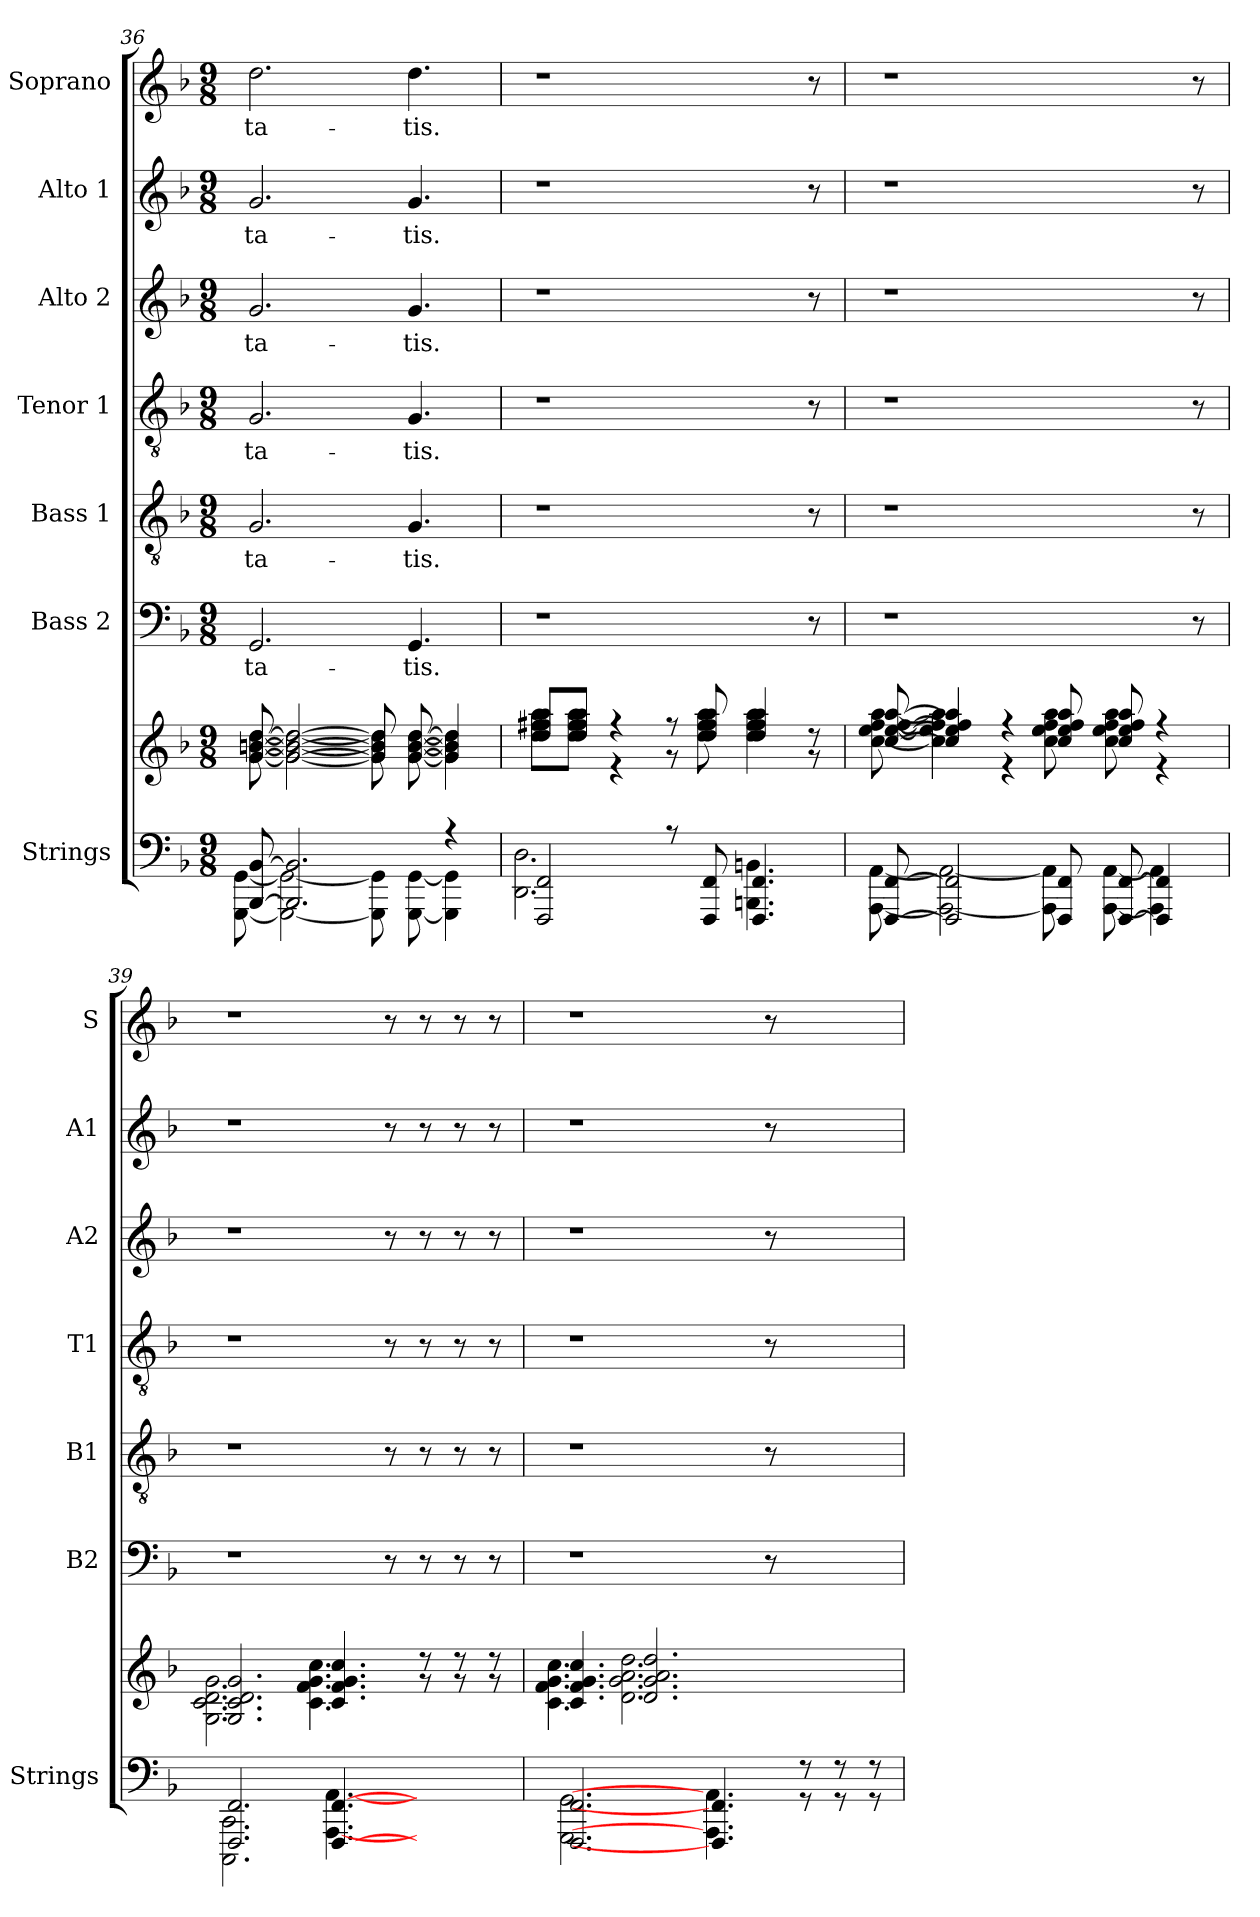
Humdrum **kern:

**kern	**kern	**kern	**text	**kern	**text	**kern	**text	**kern	**text	**kern	**text	**kern	**text
*part7	*part7	*part6	*part6	*part5	*part5	*part4	*part4	*part3	*part3	*part2	*part2	*part1	*part1
*staff8	*staff7	*staff6	*staff6	*staff5	*staff5	*staff4	*staff4	*staff3	*staff3	*staff2	*staff2	*staff1	*staff1
*I"Strings	*	*I"Bass 2	*	*I"Bass 1	*	*I"Tenor 1	*	*I"Alto 2	*	*I"Alto 1	*	*I"Soprano	*
*I'Strings	*	*I'B2	*	*I'B1	*	*I'T1	*	*I'A2	*	*I'A1	*	*I'S	*
*clefF4	*clefG2	*clefF4	*	*clefGv2	*	*clefGv2	*	*clefG2	*	*clefG2	*	*clefG2	*
*k[b-]	*k[b-]	*k[b-]	*	*k[b-]	*	*k[b-]	*	*k[b-]	*	*k[b-]	*	*k[b-]	*
*M9/8	*M9/8	*M9/8	*	*M9/8	*	*M9/8	*	*M9/8	*	*M9/8	*	*M9/8	*
=36	=36	=36	=36	=36	=36	=36	=36	=36	=36	=36	=36	=36	=36
*^	*^	*	*	*	*	*	*	*	*	*	*	*	*
!	!	!	!	!	!LO:LY:b	!	!LO:LY:b	!	!LO:LY:b	!	!LO:LY:b	!	!LO:LY:b	!	!LO:LY:b
[8BBB-/ [8BB-/	[8GGG\ [8GG\	[8g/ [8bn/ [8dd/	[8g\ [8bn\ [8dd\	2.GG	-ta-	2.G	-ta-	2.G	-ta-	2.g	-ta-	2.g	-ta-	2.dd	-ta-
2.BBB-/] 2.BB-/]	2GGG\_ 2GG\_	2g/_ 2b/_ 2dd/_	2g\_ 2b\_ 2dd\_	.	.	.	.	.	.	.	.	.	.	.	.
.	8GGG\] 8GG\]	8g/] 8b/] 8dd/]	8g\] 8b\] 8dd\]	.	.	.	.	.	.	.	.	.	.	.	.
!	!	!	!	!	!LO:LY:b	!	!LO:LY:b	!	!LO:LY:b	!	!LO:LY:b	!	!LO:LY:b	!	!LO:LY:b
.	[8GGG\ [8GG\	[8g/ [8b/ [8dd/	[8g\ [8b\ [8dd\	4.GG	-tis.	4.G	-tis.	4.G	-tis.	4.g	-tis.	4.g	-tis.	4.dd	-tis.
4r	4GGG\] 4GG\]	4g/] 4b/] 4dd/]	4g\] 4b\] 4dd\]	.	.	.	.	.	.	.	.	.	.	.	.
=37	=37	=37	=37	=37	=37	=37	=37	=37	=37	=37	=37	=37	=37	=37	=37
2FFF/ 2FF/	2.DD\ 2.D\	8dd/ 8ff#X/ 8aa/L	8dd\ 8ff#X\ 8aa\L	1r	.	1r	.	1r	.	1r	.	1r	.	1r	.
.	.	8dd/ 8ff#/ 8aa/J	8dd\ 8ff#\ 8aa\J	.	.	.	.	.	.	.	.	.	.	.	.
.	.	4r	4r	.	.	.	.	.	.	.	.	.	.	.	.
8r	.	8r	8r	.	.	.	.	.	.	.	.	.	.	.	.
8FFF/ 8FF/	.	8dd/ 8ff#/ 8aa/	8dd\ 8ff#\ 8aa\	.	.	.	.	.	.	.	.	.	.	.	.
4.FFF/ 4.FF/	4.BBBn\ 4.BBn\	4dd/ 4ff#/ 4aa/	4dd\ 4ff#\ 4aa\	.	.	.	.	.	.	.	.	.	.	.	.
.	.	8r	8r	8r	.	8r	.	8r	.	8r	.	8r	.	8r	.
=38	=38	=38	=38	=38	=38	=38	=38	=38	=38	=38	=38	=38	=38	=38	=38
[8FFF/ [8FF/	[8AAA\ [8AA\	[8cc/ [8ee/ [8ff/ [8aa/	[8cc\ [8ee\ [8ff\ [8aa\	1r	.	1r	.	1r	.	1r	.	1r	.	1r	.
2FFF/] 2FF/]	2AAA\_ 2AA\_	4cc/] 4ee/] 4ff/] 4aa/]	4cc\] 4ee\] 4ff\] 4aa\]	.	.	.	.	.	.	.	.	.	.	.	.
.	.	4r	4r	.	.	.	.	.	.	.	.	.	.	.	.
8FFF/ 8FF/	8AAA\] 8AA\]	8cc/ 8ee/ 8ff/ 8aa/	8cc\ 8ee\ 8ff\ 8aa\	.	.	.	.	.	.	.	.	.	.	.	.
[8FFF/ [8FF/	[8AAA\ [8AA\	8cc/ 8ee/ 8ff/ 8aa/	8cc\ 8ee\ 8ff\ 8aa\	.	.	.	.	.	.	.	.	.	.	.	.
4FFF/] 4FF/]	4AAA\] 4AA\]	4r	4r	.	.	.	.	.	.	.	.	.	.	.	.
.	.	.	.	8r	.	8r	.	8r	.	8r	.	8r	.	8r	.
=39	=39	=39	=39	=39	=39	=39	=39	=39	=39	=39	=39	=39	=39	=39	=39
2.FFF/ 2.FF/	2.CCC\ 2.CC\	2.G/ 2.c/ 2.d/ 2.g/	2.G\ 2.c\ 2.d\ 2.g\	1r	.	1r	.	1r	.	1r	.	1r	.	1r	.
[4.FFF/ [4.FF/	[4.AAA\ [4.AA\	4.c/ 4.f/ 4.g/ 4.cc/	4.c\ 4.f\ 4.g\ 4.cc\	.	.	.	.	.	.	.	.	.	.	.	.
.	.	.	.	8r	.	8r	.	8r	.	8r	.	8r	.	8r	.
4.ryy	4.ryy	8r	8r	8r	.	8r	.	8r	.	8r	.	8r	.	8r	.
.	.	8r	8r	8r	.	8r	.	8r	.	8r	.	8r	.	8r	.
.	.	8r	8r	8r	.	8r	.	8r	.	8r	.	8r	.	8r	.
=40	=40	=40	=40	=40	=40	=40	=40	=40	=40	=40	=40	=40	=40	=40	=40
2.FFF/ 2.FF/	2.GGG\ 2.GG\	4.c/ 4.f/ 4.g/ 4.cc/	4.c\ 4.f\ 4.g\ 4.cc\	1r	.	1r	.	1r	.	1r	.	1r	.	1r	.
.	.	2.d/ 2.g/ 2.a/ 2.dd/	2.d\ 2.g\ 2.a\ 2.dd\	.	.	.	.	.	.	.	.	.	.	.	.
4.FFF/] 4.FF/]	4.AAA\] 4.AA\]	.	.	.	.	.	.	.	.	.	.	.	.	.	.
.	.	.	.	8r	.	8r	.	8r	.	8r	.	8r	.	8r	.
8r	8r	4.ryy	4.ryy	4.ryy	.	4.ryy	.	4.ryy	.	4.ryy	.	4.ryy	.	4.ryy	.
8r	8r	.	.	.	.	.	.	.	.	.	.	.	.	.	.
8r	8r	.	.	.	.	.	.	.	.	.	.	.	.	.	.
*v	*v	*	*	*	*	*	*	*	*	*	*	*	*	*	*
*	*v	*v	*	*	*	*	*	*	*	*	*	*	*	*
=	=	=	=	=	=	=	=	=	=	=	=	=	=
*-	*-	*-	*-	*-	*-	*-	*-	*-	*-	*-	*-	*-	*-
